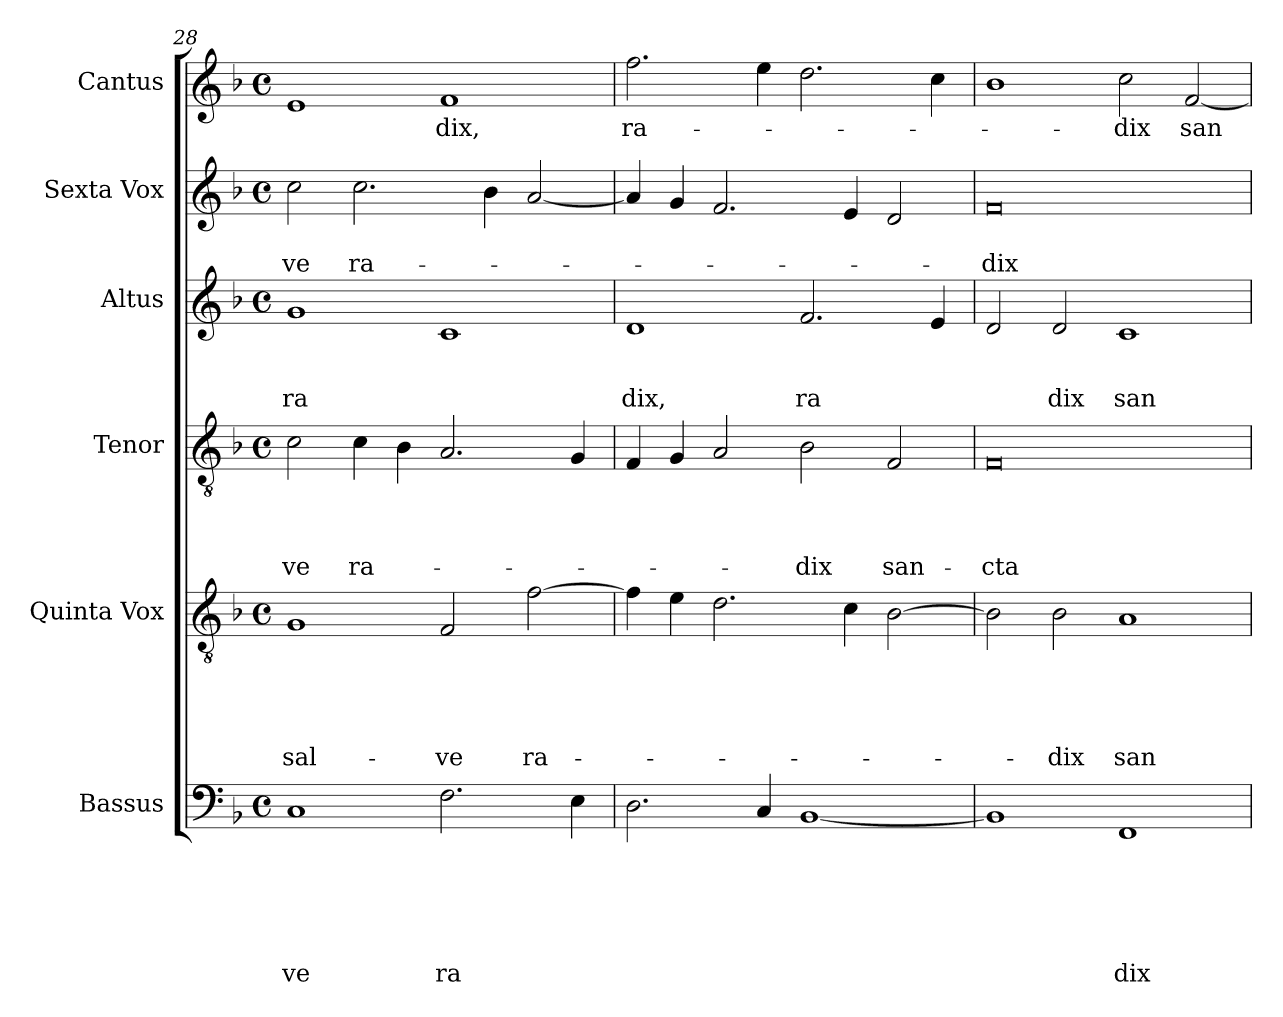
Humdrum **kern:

**kern	**text	**text	**text	**text	**text	**text	**kern	**text	**text	**text	**text	**text	**kern	**text	**text	**text	**text	**kern	**text	**text	**text	**kern	**text	**text	**kern	**text
*part6	*part6	*part6	*part6	*part6	*part6	*part6	*part5	*part5	*part5	*part5	*part5	*part5	*part4	*part4	*part4	*part4	*part4	*part3	*part3	*part3	*part3	*part2	*part2	*part2	*part1	*part1
*staff6	*staff6	*staff6	*staff6	*staff6	*staff6	*staff6	*staff5	*staff5	*staff5	*staff5	*staff5	*staff5	*staff4	*staff4	*staff4	*staff4	*staff4	*staff3	*staff3	*staff3	*staff3	*staff2	*staff2	*staff2	*staff1	*staff1
*I"Bassus	*	*	*	*	*	*	*I"Quinta Vox	*	*	*	*	*	*I"Tenor	*	*	*	*	*I"Altus	*	*	*	*I"Sexta Vox	*	*	*I"Cantus	*
*clefF4	*	*	*	*	*	*	*clefGv2	*	*	*	*	*	*clefGv2	*	*	*	*	*clefG2	*	*	*	*clefG2	*	*	*clefG2	*
*k[b-]	*	*	*	*	*	*	*k[b-]	*	*	*	*	*	*k[b-]	*	*	*	*	*k[b-]	*	*	*	*k[b-]	*	*	*k[b-]	*
*F:	*	*	*	*	*	*	*F:	*	*	*	*	*	*F:	*	*	*	*	*F:	*	*	*	*F:	*	*	*F:	*
*M4/4	*	*	*	*	*	*	*M4/4	*	*	*	*	*	*M4/4	*	*	*	*	*M4/4	*	*	*	*M4/4	*	*	*M4/4	*
*met(c)	*	*	*	*	*	*	*met(c)	*	*	*	*	*	*met(c)	*	*	*	*	*met(c)	*	*	*	*met(c)	*	*	*met(c)	*
=28	=28	=28	=28	=28	=28	=28	=28	=28	=28	=28	=28	=28	=28	=28	=28	=28	=28	=28	=28	=28	=28	=28	=28	=28	=28	=28
!	!	!	!	!	!	!LO:LY:b	!	!	!	!	!	!LO:LY:b	!	!	!	!	!LO:LY:b	!	!	!	!LO:LY:b	!	!	!LO:LY:b	!	!
1C	.	.	.	.	.	ve	1G	.	.	.	.	sal-	2c\	.	.	.	-ve	1g	.	.	ra	2cc\	.	-ve	1e	.
!	!	!	!	!	!	!	!	!	!	!	!	!	!	!	!	!	!LO:LY:b	!	!	!	!	!	!	!LO:LY:b	!	!
.	.	.	.	.	.	.	.	.	.	.	.	.	4c\	.	.	.	ra-	.	.	.	.	2.cc\	.	ra-	.	.
.	.	.	.	.	.	.	.	.	.	.	.	.	4B-\	.	.	.	.	.	.	.	.	.	.	.	.	.
!	!	!	!	!	!	!LO:LY:b	!	!	!	!	!	!LO:LY:b	!	!	!	!	!	!	!	!	!	!	!	!	!	!LO:LY:b
2.F\	.	.	.	.	.	ra	2F/	.	.	.	.	-ve	2.A/	.	.	.	.	1c	.	.	.	.	.	.	1f	-dix,
.	.	.	.	.	.	.	.	.	.	.	.	.	.	.	.	.	.	.	.	.	.	4b-\	.	.	.	.
!	!	!	!	!	!	!	!	!	!	!	!	!LO:LY:b	!	!	!	!	!	!	!	!	!	!	!	!	!	!
.	.	.	.	.	.	.	[>2f\	.	.	.	.	ra-	.	.	.	.	.	.	.	.	.	[<2a/	.	.	.	.
4E\	.	.	.	.	.	.	.	.	.	.	.	.	4G/	.	.	.	.	.	.	.	.	.	.	.	.	.
=29!	=29!	=29!	=29!	=29!	=29!	=29!	=29!	=29!	=29!	=29!	=29!	=29!	=29!	=29!	=29!	=29!	=29!	=29!	=29!	=29!	=29!	=29!	=29!	=29!	=29!	=29!
!	!	!	!	!	!	!	!	!	!	!	!	!	!	!	!	!	!	!	!	!	!LO:LY:b	!	!	!	!	!LO:LY:b
2.D\	.	.	.	.	.	.	4f\]	.	.	.	.	.	4F/	.	.	.	.	1d	.	.	dix,	4a/]	.	.	2.ff\	ra-
.	.	.	.	.	.	.	4e\	.	.	.	.	.	4G/	.	.	.	.	.	.	.	.	4g/	.	.	.	.
.	.	.	.	.	.	.	2.d\	.	.	.	.	.	2A/	.	.	.	.	.	.	.	.	2.f/	.	.	.	.
4C/	.	.	.	.	.	.	.	.	.	.	.	.	.	.	.	.	.	.	.	.	.	.	.	.	4ee\	.
!	!	!	!	!	!	!	!	!	!	!	!	!	!	!	!	!	!LO:LY:b	!	!	!	!LO:LY:b	!	!	!	!	!
[<1BB-	.	.	.	.	.	.	.	.	.	.	.	.	2B-\	.	.	.	-dix	2.f/	.	.	ra	.	.	.	2.dd\	.
.	.	.	.	.	.	.	4c\	.	.	.	.	.	.	.	.	.	.	.	.	.	.	4e/	.	.	.	.
!	!	!	!	!	!	!	!	!	!	!	!	!	!	!	!	!	!LO:LY:b	!	!	!	!	!	!	!	!	!
.	.	.	.	.	.	.	[>2B-\	.	.	.	.	.	2F/	.	.	.	san-	.	.	.	.	2d/	.	.	.	.
.	.	.	.	.	.	.	.	.	.	.	.	.	.	.	.	.	.	4e/	.	.	.	.	.	.	4cc\	.
=30!	=30!	=30!	=30!	=30!	=30!	=30!	=30!	=30!	=30!	=30!	=30!	=30!	=30!	=30!	=30!	=30!	=30!	=30!	=30!	=30!	=30!	=30!	=30!	=30!	=30!	=30!
!	!	!	!	!	!	!	!	!	!	!	!	!	!	!	!	!	!LO:LY:b	!	!	!	!	!	!	!LO:LY:b	!	!
1BB-]	.	.	.	.	.	.	2B-\]	.	.	.	.	.	0F	.	.	.	-cta	2d/	.	.	.	0f	.	-dix	1b-	.
!	!	!	!	!	!	!	!	!	!	!	!	!LO:LY:b	!	!	!	!	!	!	!	!	!LO:LY:b	!	!	!	!	!
.	.	.	.	.	.	.	2B-\	.	.	.	.	-dix	.	.	.	.	.	2d/	.	.	dix	.	.	.	.	.
!	!	!	!	!	!	!LO:LY:b	!	!	!	!	!	!LO:LY:b	!	!	!	!	!	!	!	!	!LO:LY:b	!	!	!	!	!LO:LY:b
1FF	.	.	.	.	.	dix	1A	.	.	.	.	san-	.	.	.	.	.	1c	.	.	san	.	.	.	2cc\	-dix
!	!	!	!	!	!	!	!	!	!	!	!	!	!	!	!	!	!	!	!	!	!	!	!	!	!	!LO:LY:b
.	.	.	.	.	.	.	.	.	.	.	.	.	.	.	.	.	.	.	.	.	.	.	.	.	[<2f/	san-
=!	=!	=!	=!	=!	=!	=!	=!	=!	=!	=!	=!	=!	=!	=!	=!	=!	=!	=!	=!	=!	=!	=!	=!	=!	=!	=!
*-	*-	*-	*-	*-	*-	*-	*-	*-	*-	*-	*-	*-	*-	*-	*-	*-	*-	*-	*-	*-	*-	*-	*-	*-	*-	*-
